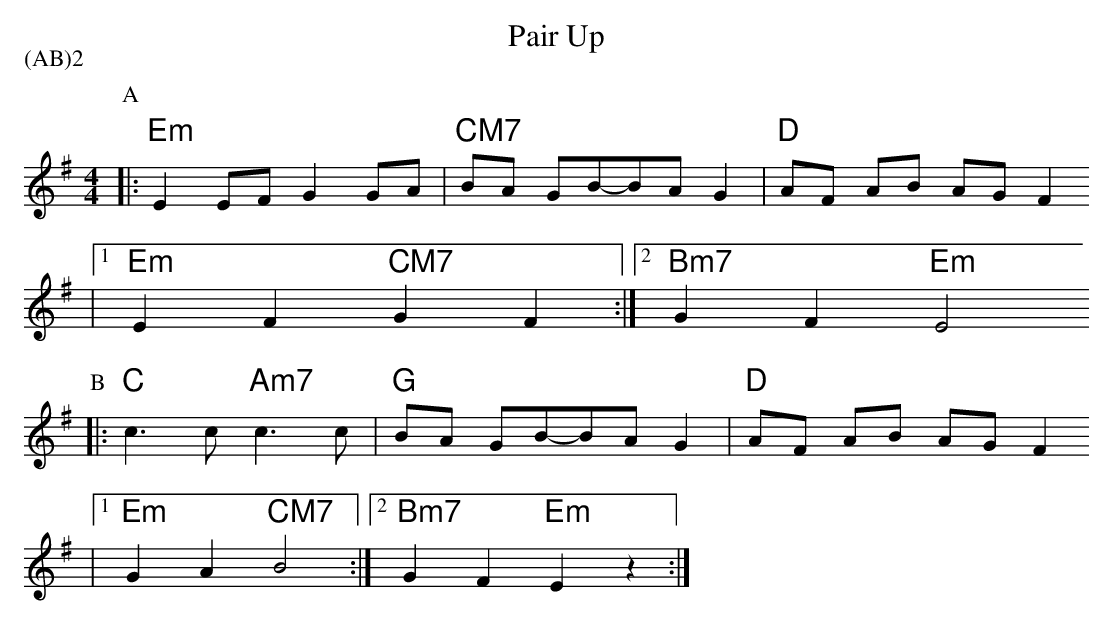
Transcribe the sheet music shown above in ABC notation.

X:1
T:Pair Up
P:(AB)2
M:4/4
L:1/8
K:G
P:A
|:  "Em"  E2 EF G2 GA           |   "CM7"   BA GB-BA G2         | "D" AF AB AG F2
|1  "Em"  E2 F2 "CM7" G2 F2    :|2   "Bm7 " G2 F2  "Em" E4
P:B
|:  "C" c3 c "Am7" c3 c         |   "G"    BA GB-BA G2          | "D" AF AB AG F2
|1  "Em"  G2 A2 "CM7" B4       :|2  "Bm7"  G2 F2   "Em" E2 z2     :|
